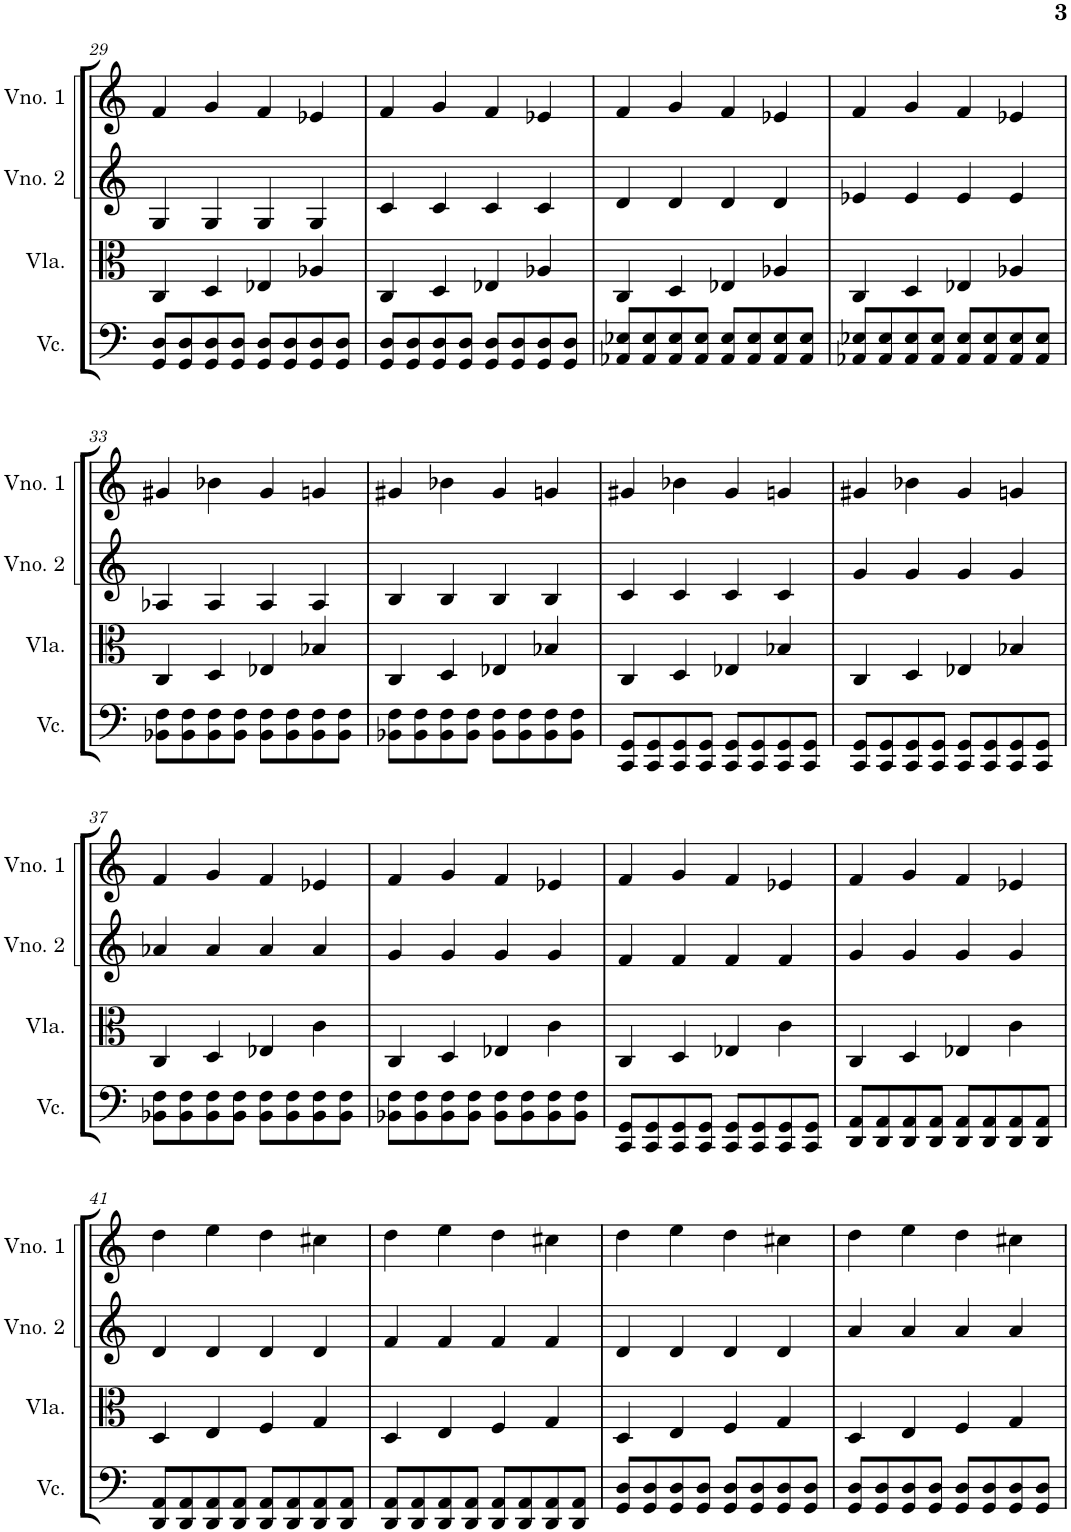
**kern	**kern	**kern	**kern
*part4	*part3	*part2	*part1
*staff4	*staff3	*staff2	*staff1
*I"Violoncelo	*I"Viola	*I"Violino 2	*I"Violino 1
*I'Vc.	*I'Vla.	*I'Vno. 2	*I'Vno. 1
!!LO:PB:g=z
*clefF4	*clefC3	*clefG2	*clefG2
*k[]	*k[]	*k[]	*k[]
*M4/4	*M4/4	*M4/4	*M4/4
=29	=29	=29	=29
8GG/ 8D/L	4C/	4G/	4f/
8GG/ 8D/	.	.	.
8GG/ 8D/	4D/	4G/	4g/
8GG/ 8D/J	.	.	.
8GG/ 8D/L	4E-X/	4G/	4f/
8GG/ 8D/	.	.	.
8GG/ 8D/	4A-X/	4G/	4e-X/
8GG/ 8D/J	.	.	.
=30	=30	=30	=30
8GG/ 8D/L	4C/	4c/	4f/
8GG/ 8D/	.	.	.
8GG/ 8D/	4D/	4c/	4g/
8GG/ 8D/J	.	.	.
8GG/ 8D/L	4E-X/	4c/	4f/
8GG/ 8D/	.	.	.
8GG/ 8D/	4A-X/	4c/	4e-X/
8GG/ 8D/J	.	.	.
=31	=31	=31	=31
8AA-X/ 8E-X/L	4C/	4d/	4f/
8AA-/ 8E-/	.	.	.
8AA-/ 8E-/	4D/	4d/	4g/
8AA-/ 8E-/J	.	.	.
8AA-/ 8E-/L	4E-X/	4d/	4f/
8AA-/ 8E-/	.	.	.
8AA-/ 8E-/	4A-X/	4d/	4e-X/
8AA-/ 8E-/J	.	.	.
=32	=32	=32	=32
8AA-X/ 8E-X/L	4C/	4e-X/	4f/
8AA-/ 8E-/	.	.	.
8AA-/ 8E-/	4D/	4e-/	4g/
8AA-/ 8E-/J	.	.	.
8AA-/ 8E-/L	4E-X/	4e-/	4f/
8AA-/ 8E-/	.	.	.
8AA-/ 8E-/	4A-X/	4e-/	4e-X/
8AA-/ 8E-/J	.	.	.
!!LO:LB:g=z
=33	=33	=33	=33
8BB-X\ 8F\L	4C/	4A-X/	4g#X/
8BB-\ 8F\	.	.	.
8BB-\ 8F\	4D/	4A-/	4b-X\
8BB-\ 8F\J	.	.	.
8BB-\ 8F\L	4E-X/	4A-/	4g#/
8BB-\ 8F\	.	.	.
8BB-\ 8F\	4B-X/	4A-/	4gn/
8BB-\ 8F\J	.	.	.
=34	=34	=34	=34
8BB-X\ 8F\L	4C/	4B/	4g#X/
8BB-\ 8F\	.	.	.
8BB-\ 8F\	4D/	4B/	4b-X\
8BB-\ 8F\J	.	.	.
8BB-\ 8F\L	4E-X/	4B/	4g#/
8BB-\ 8F\	.	.	.
8BB-\ 8F\	4B-X/	4B/	4gn/
8BB-\ 8F\J	.	.	.
=35	=35	=35	=35
8CC/ 8GG/L	4C/	4c/	4g#X/
8CC/ 8GG/	.	.	.
8CC/ 8GG/	4D/	4c/	4b-X\
8CC/ 8GG/J	.	.	.
8CC/ 8GG/L	4E-X/	4c/	4g#/
8CC/ 8GG/	.	.	.
8CC/ 8GG/	4B-X/	4c/	4gn/
8CC/ 8GG/J	.	.	.
=36	=36	=36	=36
8CC/ 8GG/L	4C/	4g/	4g#X/
8CC/ 8GG/	.	.	.
8CC/ 8GG/	4D/	4g/	4b-X\
8CC/ 8GG/J	.	.	.
8CC/ 8GG/L	4E-X/	4g/	4g#/
8CC/ 8GG/	.	.	.
8CC/ 8GG/	4B-X/	4g/	4gn/
8CC/ 8GG/J	.	.	.
!!LO:LB:g=z
=37	=37	=37	=37
8BB-X\ 8F\L	4C/	4a-X/	4f/
8BB-\ 8F\	.	.	.
8BB-\ 8F\	4D/	4a-/	4g/
8BB-\ 8F\J	.	.	.
8BB-\ 8F\L	4E-X/	4a-/	4f/
8BB-\ 8F\	.	.	.
8BB-\ 8F\	4c\	4a-/	4e-X/
8BB-\ 8F\J	.	.	.
=38	=38	=38	=38
8BB-X\ 8F\L	4C/	4g/	4f/
8BB-\ 8F\	.	.	.
8BB-\ 8F\	4D/	4g/	4g/
8BB-\ 8F\J	.	.	.
8BB-\ 8F\L	4E-X/	4g/	4f/
8BB-\ 8F\	.	.	.
8BB-\ 8F\	4c\	4g/	4e-X/
8BB-\ 8F\J	.	.	.
=39	=39	=39	=39
8CC/ 8GG/L	4C/	4f/	4f/
8CC/ 8GG/	.	.	.
8CC/ 8GG/	4D/	4f/	4g/
8CC/ 8GG/J	.	.	.
8CC/ 8GG/L	4E-X/	4f/	4f/
8CC/ 8GG/	.	.	.
8CC/ 8GG/	4c\	4f/	4e-X/
8CC/ 8GG/J	.	.	.
=40	=40	=40	=40
8DD/ 8AA/L	4C/	4g/	4f/
8DD/ 8AA/	.	.	.
8DD/ 8AA/	4D/	4g/	4g/
8DD/ 8AA/J	.	.	.
8DD/ 8AA/L	4E-X/	4g/	4f/
8DD/ 8AA/	.	.	.
8DD/ 8AA/	4c\	4g/	4e-X/
8DD/ 8AA/J	.	.	.
!!LO:LB:g=z
=41	=41	=41	=41
8DD/ 8AA/L	4D/	4d/	4dd\
8DD/ 8AA/	.	.	.
8DD/ 8AA/	4E/	4d/	4ee\
8DD/ 8AA/J	.	.	.
8DD/ 8AA/L	4F/	4d/	4dd\
8DD/ 8AA/	.	.	.
8DD/ 8AA/	4G/	4d/	4cc#X\
8DD/ 8AA/J	.	.	.
=42	=42	=42	=42
8DD/ 8AA/L	4D/	4f/	4dd\
8DD/ 8AA/	.	.	.
8DD/ 8AA/	4E/	4f/	4ee\
8DD/ 8AA/J	.	.	.
8DD/ 8AA/L	4F/	4f/	4dd\
8DD/ 8AA/	.	.	.
8DD/ 8AA/	4G/	4f/	4cc#X\
8DD/ 8AA/J	.	.	.
=43	=43	=43	=43
8GG/ 8D/L	4D/	4d/	4dd\
8GG/ 8D/	.	.	.
8GG/ 8D/	4E/	4d/	4ee\
8GG/ 8D/J	.	.	.
8GG/ 8D/L	4F/	4d/	4dd\
8GG/ 8D/	.	.	.
8GG/ 8D/	4G/	4d/	4cc#X\
8GG/ 8D/J	.	.	.
=44	=44	=44	=44
8GG/ 8D/L	4D/	4a/	4dd\
8GG/ 8D/	.	.	.
8GG/ 8D/	4E/	4a/	4ee\
8GG/ 8D/J	.	.	.
8GG/ 8D/L	4F/	4a/	4dd\
8GG/ 8D/	.	.	.
8GG/ 8D/	4G/	4a/	4cc#X\
8GG/ 8D/J	.	.	.
=	=	=	=
*-	*-	*-	*-
